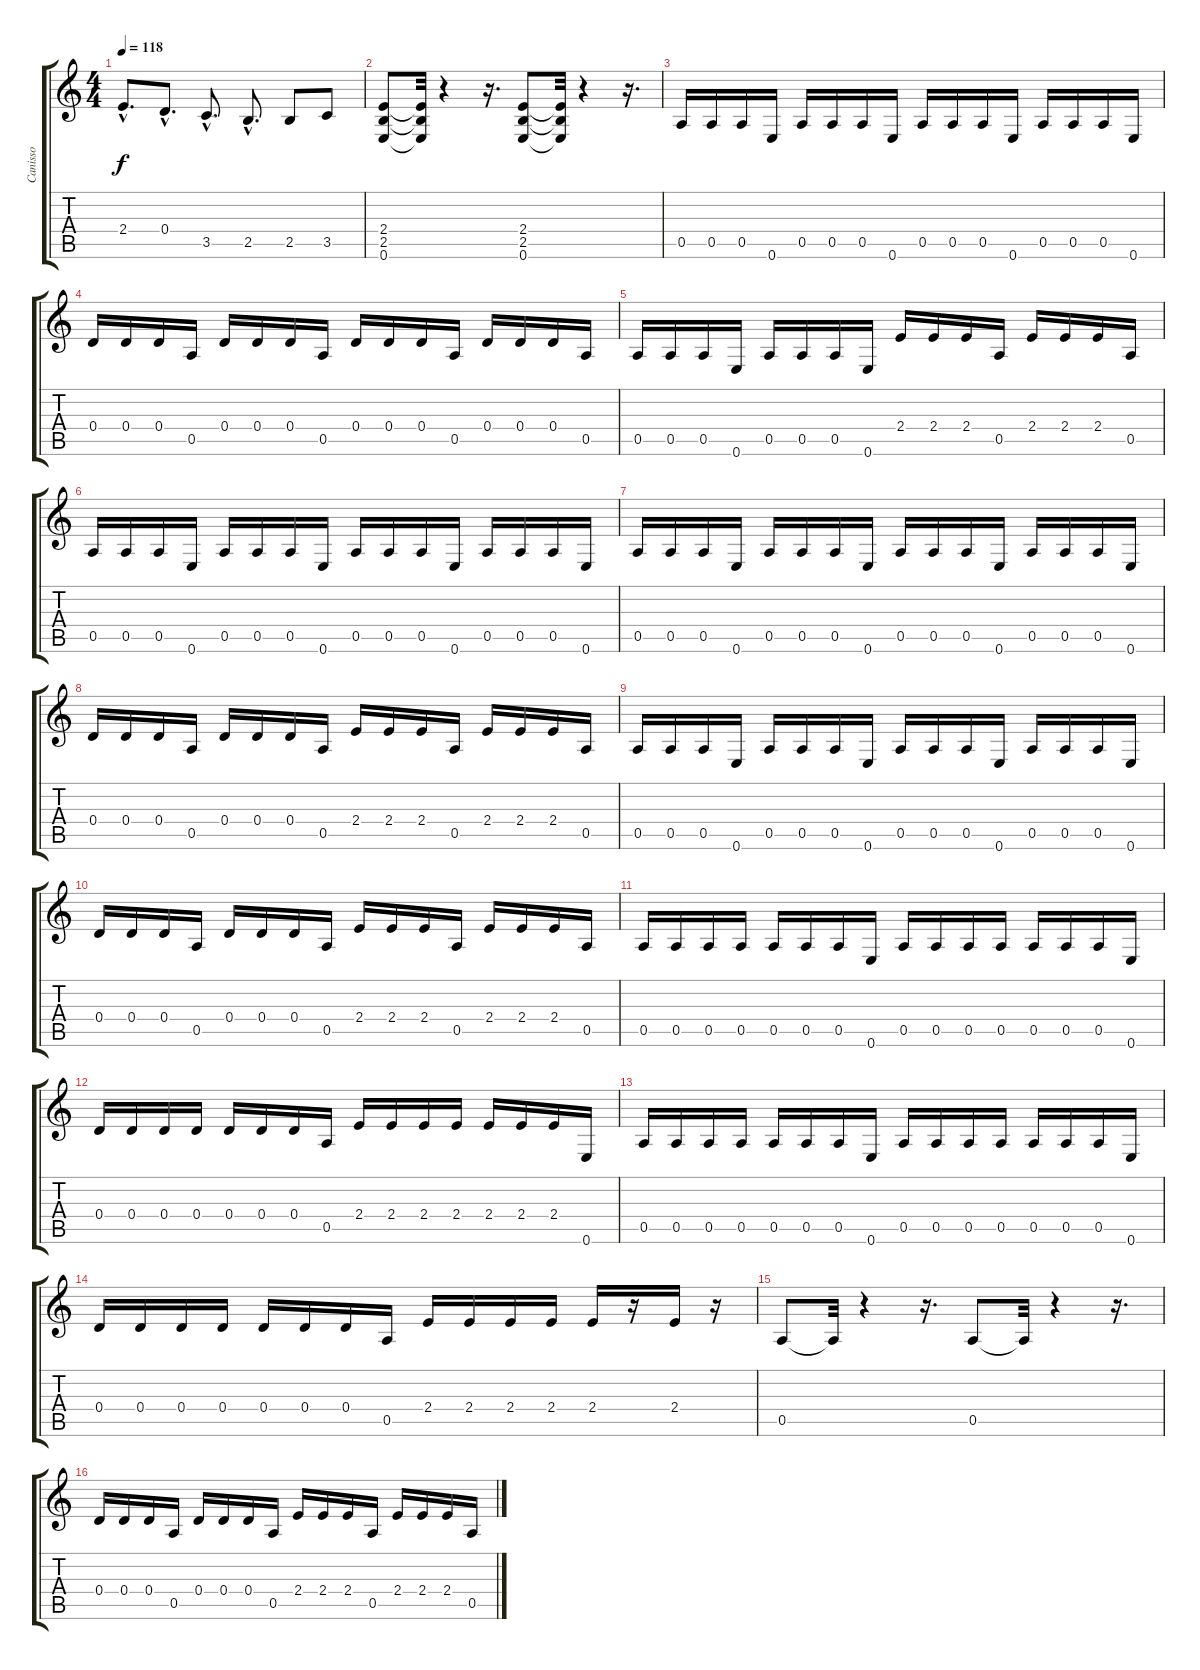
\track ("Canisso" "Canisso") {instrument fretlessbass}
\staff {score tabs}
\tuning (E4 B3 G3 D3 A2 E2) {hide}
\ts (4 4)
\tempo 118
\clef g2
\ks c
2.4{hac}.8{d dy f} 0.4{hac}.8{d} 3.5{hac}.8{d} 2.5{hac}.8{d} 2.5.8 3.5.8 |
(2.4 2.5 0.6).8 (2.4{t} 2.5{t} 0.6{t}).32 r.4 r.16{d} (2.4 2.5 0.6).8 (2.4{t} 2.5{t} 0.6{t}).32 r.4 r.16{d} |
0.5.16 0.5.16 0.5.16 0.6.16 0.5.16 0.5.16 0.5.16 0.6.16 0.5.16 0.5.16 0.5.16 0.6.16 0.5.16 0.5.16 0.5.16 0.6.16 |
0.4.16 0.4.16 0.4.16 0.5.16 0.4.16 0.4.16 0.4.16 0.5.16 0.4.16 0.4.16 0.4.16 0.5.16 0.4.16 0.4.16 0.4.16 0.5.16 |
0.5.16 0.5.16 0.5.16 0.6.16 0.5.16 0.5.16 0.5.16 0.6.16 2.4.16 2.4.16 2.4.16 0.5.16 2.4.16 2.4.16 2.4.16 0.5.16 |
0.5.16 0.5.16 0.5.16 0.6.16 0.5.16 0.5.16 0.5.16 0.6.16 0.5.16 0.5.16 0.5.16 0.6.16 0.5.16 0.5.16 0.5.16 0.6.16 |
0.5.16 0.5.16 0.5.16 0.6.16 0.5.16 0.5.16 0.5.16 0.6.16 0.5.16 0.5.16 0.5.16 0.6.16 0.5.16 0.5.16 0.5.16 0.6.16 |
0.4.16 0.4.16 0.4.16 0.5.16 0.4.16 0.4.16 0.4.16 0.5.16 2.4.16 2.4.16 2.4.16 0.5.16 2.4.16 2.4.16 2.4.16 0.5.16 |
0.5.16 0.5.16 0.5.16 0.6.16 0.5.16 0.5.16 0.5.16 0.6.16 0.5.16 0.5.16 0.5.16 0.6.16 0.5.16 0.5.16 0.5.16 0.6.16 |
0.4.16 0.4.16 0.4.16 0.5.16 0.4.16 0.4.16 0.4.16 0.5.16 2.4.16 2.4.16 2.4.16 0.5.16 2.4.16 2.4.16 2.4.16 0.5.16 |
0.5.16 0.5.16 0.5.16 0.5.16 0.5.16 0.5.16 0.5.16 0.6.16 0.5.16 0.5.16 0.5.16 0.5.16 0.5.16 0.5.16 0.5.16 0.6.16 |
0.4.16 0.4.16 0.4.16 0.4.16 0.4.16 0.4.16 0.4.16 0.5.16 2.4.16 2.4.16 2.4.16 2.4.16 2.4.16 2.4.16 2.4.16 0.6.16 |
0.5.16 0.5.16 0.5.16 0.5.16 0.5.16 0.5.16 0.5.16 0.6.16 0.5.16 0.5.16 0.5.16 0.5.16 0.5.16 0.5.16 0.5.16 0.6.16 |
0.4.16 0.4.16 0.4.16 0.4.16 0.4.16 0.4.16 0.4.16 0.5.16 2.4.16 2.4.16 2.4.16 2.4.16 2.4.16 r.16 2.4.16 r.16 |
0.5.8 0.5{t}.32 r.4 r.16{d} 0.5.8 0.5{t}.32 r.4 r.16{d} |
0.4.16 0.4.16 0.4.16 0.5.16 0.4.16 0.4.16 0.4.16 0.5.16 2.4.16 2.4.16 2.4.16 0.5.16 2.4.16 2.4.16 2.4.16 0.5.16
